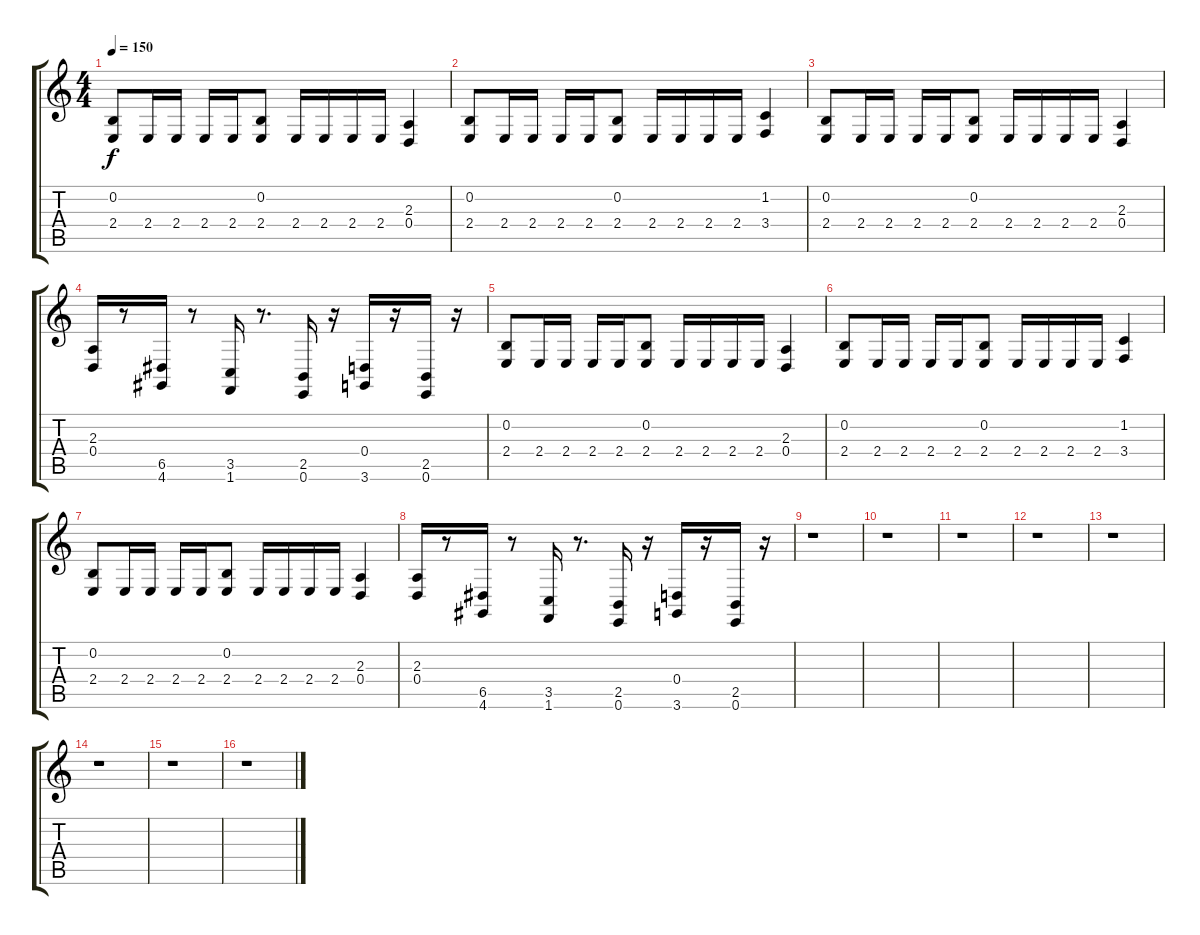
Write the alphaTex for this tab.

\track "" {instrument lead5charang}
\staff {score tabs}
\tuning (E4 B3 G3 D3 A2 E2) {hide}
\ts (4 4)
\tempo 150
\clef g2
\ks c
(0.2 2.4).8{dy f} 2.4.16 2.4.16 2.4.16 2.4.16 (0.2 2.4).8 2.4.16 2.4.16 2.4.16 2.4.16 (2.3 0.4).4 |
(0.2 2.4).8 2.4.16 2.4.16 2.4.16 2.4.16 (0.2 2.4).8 2.4.16 2.4.16 2.4.16 2.4.16 (1.2 3.4).4 |
(0.2 2.4).8 2.4.16 2.4.16 2.4.16 2.4.16 (0.2 2.4).8 2.4.16 2.4.16 2.4.16 2.4.16 (2.3 0.4).4 |
(2.3 0.4).16 r.8 (6.5 4.6).16 r.8 (3.5 1.6).16 r.8{d} (2.5 0.6).16 r.16 (0.4 3.6).16 r.16 (2.5 0.6).16 r.16 |
(0.2 2.4).8 2.4.16 2.4.16 2.4.16 2.4.16 (0.2 2.4).8 2.4.16 2.4.16 2.4.16 2.4.16 (2.3 0.4).4 |
(0.2 2.4).8 2.4.16 2.4.16 2.4.16 2.4.16 (0.2 2.4).8 2.4.16 2.4.16 2.4.16 2.4.16 (1.2 3.4).4 |
(0.2 2.4).8 2.4.16 2.4.16 2.4.16 2.4.16 (0.2 2.4).8 2.4.16 2.4.16 2.4.16 2.4.16 (2.3 0.4).4 |
(2.3 0.4).16 r.8 (6.5 4.6).16 r.8 (3.5 1.6).16 r.8{d} (2.5 0.6).16 r.16 (0.4 3.6).16 r.16 (2.5 0.6).16 r.16 |
r.1 |
r.1 |
r.1 |
r.1 |
r.1 |
r.1 |
r.1 |
r.1
